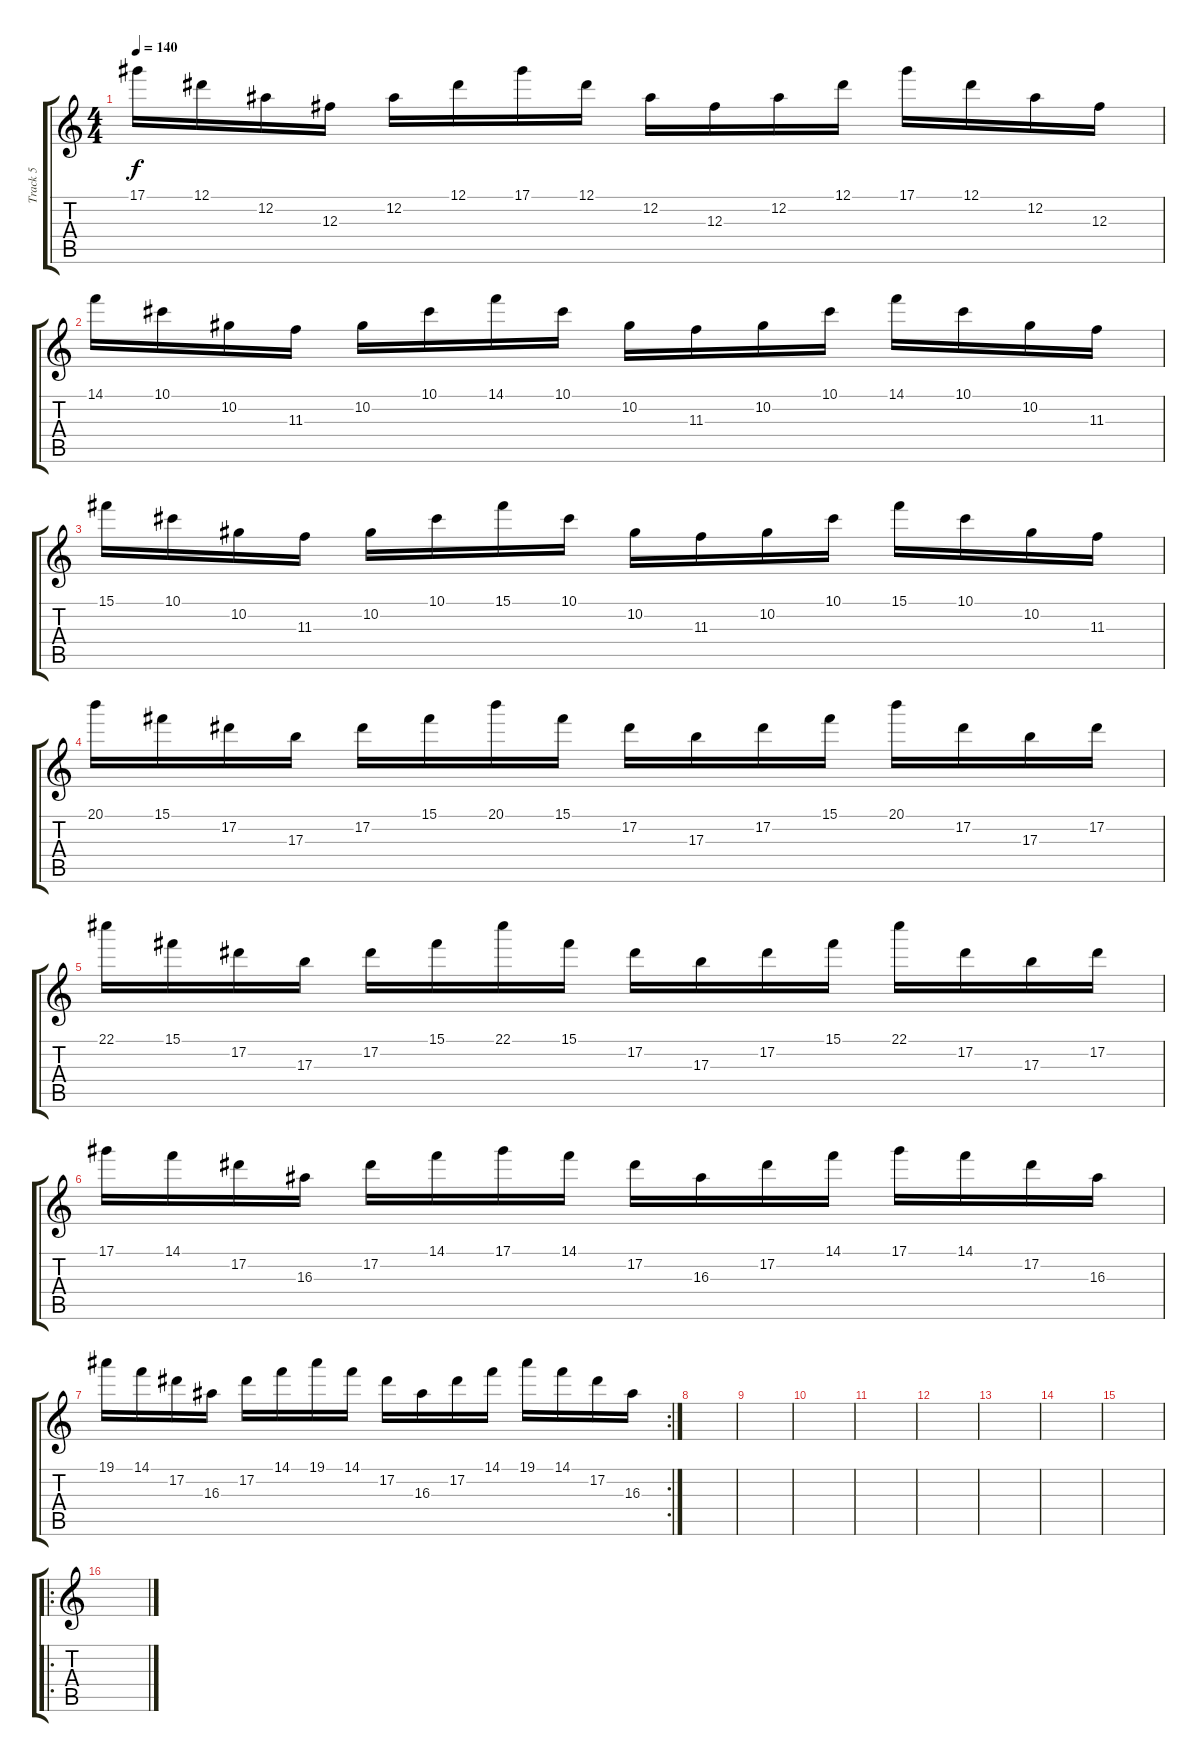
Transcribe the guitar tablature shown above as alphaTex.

\track ("Track 5" "Track 5") {instrument distortionguitar}
\staff {score tabs}
\tuning (Eb4 Bb3 Gb3 Db3 Ab2 Eb2) {hide}
\ts (4 4)
\tempo 140
\clef g2
\ks c
17.1.16{dy f} 12.1.16 12.2.16 12.3.16 12.2.16 12.1.16 17.1.16 12.1.16 12.2.16 12.3.16 12.2.16 12.1.16 17.1.16 12.1.16 12.2.16 12.3.16 |
14.1.16 10.1.16 10.2.16 11.3.16 10.2.16 10.1.16 14.1.16 10.1.16 10.2.16 11.3.16 10.2.16 10.1.16 14.1.16 10.1.16 10.2.16 11.3.16 |
15.1.16 10.1.16 10.2.16 11.3.16 10.2.16 10.1.16 15.1.16 10.1.16 10.2.16 11.3.16 10.2.16 10.1.16 15.1.16 10.1.16 10.2.16 11.3.16 |
20.1.16 15.1.16 17.2.16 17.3.16 17.2.16 15.1.16 20.1.16 15.1.16 17.2.16 17.3.16 17.2.16 15.1.16 20.1.16 17.2.16 17.3.16 17.2.16 |
22.1.16 15.1.16 17.2.16 17.3.16 17.2.16 15.1.16 22.1.16 15.1.16 17.2.16 17.3.16 17.2.16 15.1.16 22.1.16 17.2.16 17.3.16 17.2.16 |
17.1.16 14.1.16 17.2.16 16.3.16 17.2.16 14.1.16 17.1.16 14.1.16 17.2.16 16.3.16 17.2.16 14.1.16 17.1.16 14.1.16 17.2.16 16.3.16 |
\rc 2
19.1.16 14.1.16 17.2.16 16.3.16 17.2.16 14.1.16 19.1.16 14.1.16 17.2.16 16.3.16 17.2.16 14.1.16 19.1.16 14.1.16 17.2.16 16.3.16 |
|
|
|
|
|
|
|
|
\ro
